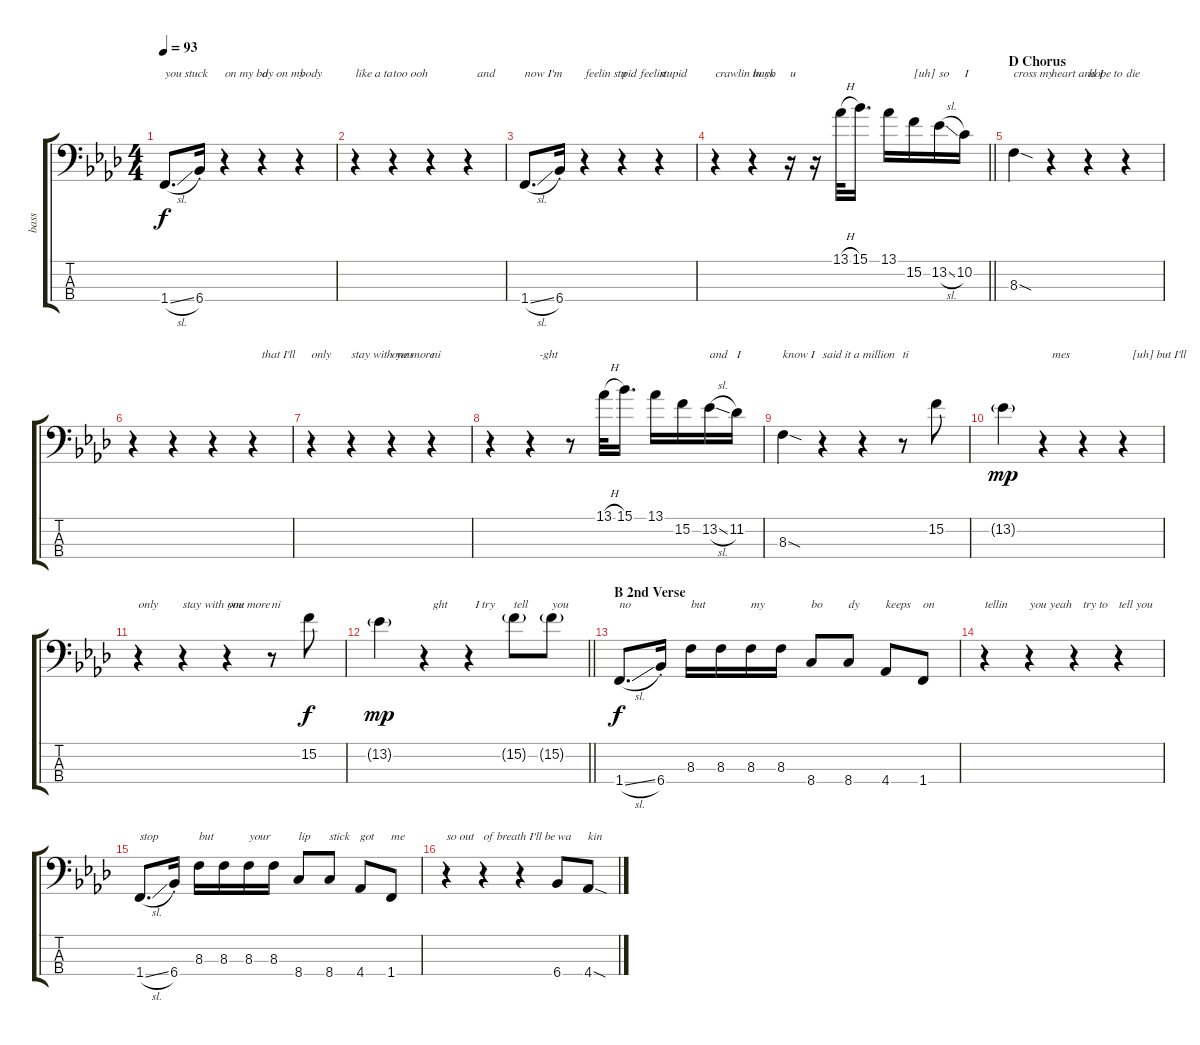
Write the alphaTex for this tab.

\track ("bass" "bass") {instrument electricbassfinger}
\staff {score tabs}
\tuning (G2 D2 A1 E1) {hide}
\ts (4 4)
\tempo 93
\clef f4
\ks fminor
1.4{sl}.8{d txt "you stuck" dy f} 6.4{st}.16 r.4{txt "on my bo"} r.4{txt "dy on my"} r.4{txt "body"} |
r.4{txt "like a ta"} r.4{txt "too ooh"} r.4 r.4{txt "   and"} |
1.4{sl}.8{d txt "now I'm"} 6.4{st}.16 r.4{txt "feelin stu"} r.4{txt "pid feelin"} r.4{txt "stupid"} |
\barLineRight lightlight
r.4{txt "crawlin back"} r.4{txt "to yo"} r.16{txt "u"} r.16 13.1{h}.32 15.1.16{d} 13.1.16 15.2.16{txt "[uh]"} 13.2{sl}.16{txt "so"} 10.2.16{txt "I"} |
\section ("" "D Chorus")
8.3{sod}.4{txt "cross my"} r.4{txt "heart and I"} r.4{txt "hope to"} r.4{txt "die"} |
r.4 r.4 r.4 r.4{txt "   that I'll"} |
r.4{txt "only"} r.4{txt "stay with you"} r.4{txt "one more"} r.4{txt "ni"} |
r.4 r.4{txt "   -ght"} r.8 13.1{h}.32 15.1.16{d} 13.1.16 15.2.16 13.2{sl}.16{txt "and"} 11.2.16{txt "I"} |
8.3{sod}.4{txt "know I"} r.4{txt "said it a"} r.4{txt "million"} r.8{txt "ti"} 15.2.8 |
13.2{g}.4{dy mp} r.4{txt "   mes"} r.4 r.4{txt "   [uh] but I'll"} |
r.4{txt "only"} r.4{txt "stay with you"} r.4{txt "one more"} r.8{txt "ni"} 15.2.8{dy f} |
\barLineRight lightlight
13.2{g}.4{dy mp} r.4{txt "   ght"} r.4{txt "  I try"} 15.2{g}.8{txt "tell"} 15.2{g}.8{txt "you"} |
\section ("" "B 2nd Verse")
1.4{sl}.8{d txt "no" dy f} 6.4{st}.16 8.3.16{txt "but"} 8.3.16 8.3.16{txt "my"} 8.3.16 8.4.8{txt "bo"} 8.4.8{txt "dy"} 4.4.8{txt "keeps"} 1.4.8{txt "on"} |
r.4{txt "tellin"} r.4{txt "you yeah"} r.4{txt "   try to"} r.4{txt "tell you"} |
1.4{sl}.8{d txt "stop"} 6.4{st}.16 8.3.16{txt "but"} 8.3.16 8.3.16{txt "your"} 8.3.16 8.4.8{txt "lip"} 8.4.8{txt "stick"} 4.4.8{txt "got"} 1.4.8{txt "me"} |
r.4{txt "so out"} r.4{txt "of breath"} r.4{txt "   I'll be"} 6.4.8{txt "wa"} 4.4{sod}.8{txt "kin"}
